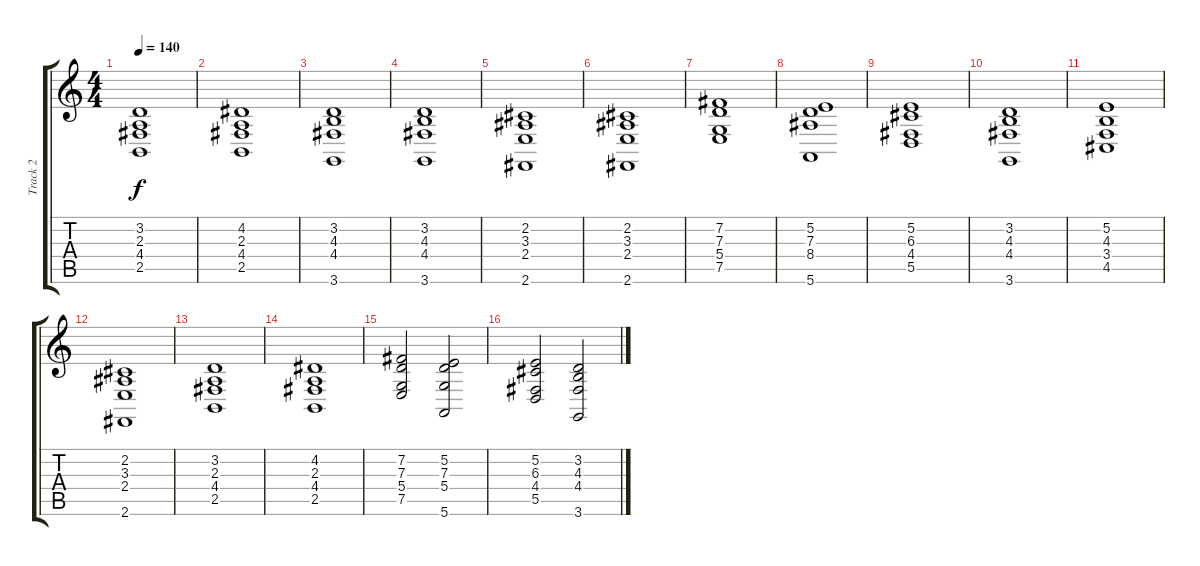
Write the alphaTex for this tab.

\track ("Track 2" "Track 2") {instrument electricpiano1}
\staff {score tabs}
\tuning (E4 B3 G3 D3 A2 E2) {hide}
\ts (4 4)
\tempo 140
\clef g2
\ks c
(3.2 2.3 4.4 2.5).1{dy f} |
(4.2 2.3 4.4 2.5).1 |
(3.2 4.3 4.4 3.6).1 |
(3.2 4.3 4.4 3.6).1 |
(2.2 3.3 2.4 2.6).1 |
(2.2 3.3 2.4 2.6).1 |
(7.2 7.3 5.4 7.5).1 |
(5.2 7.3 8.4 5.6).1 |
(5.2 6.3 4.4 5.5).1 |
(3.2 4.3 4.4 3.6).1 |
(5.2 4.3 3.4 4.5).1 |
(2.2 3.3 2.4 2.6).1 |
(3.2 2.3 4.4 2.5).1 |
(4.2 2.3 4.4 2.5).1 |
(7.2 7.3 5.4 7.5).2 (5.2 7.3 5.4 5.6).2 |
(5.2 6.3 4.4 5.5).2 (3.2 4.3 4.4 3.6).2
